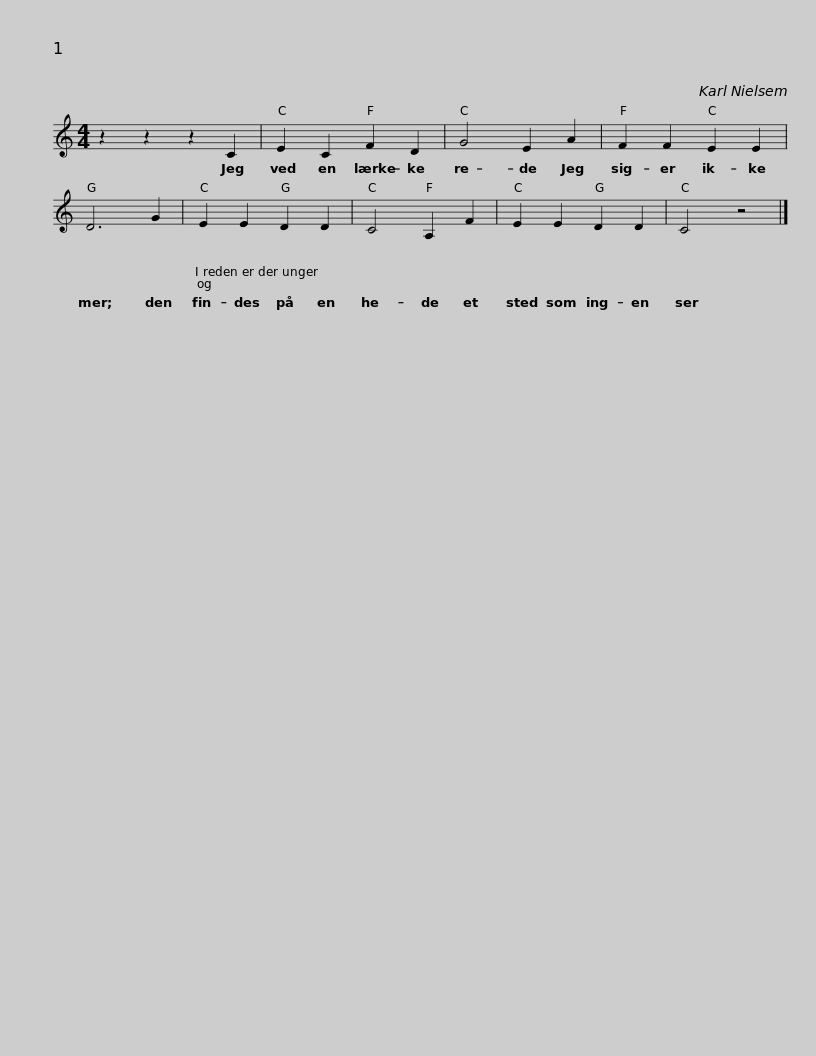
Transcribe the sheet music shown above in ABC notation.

X:1
L:1/8
M:4/4
I:linebreak $
K:C
V:1 treble
V:1
 z2 z2 z2 C2 | E2 C2 F2 D2 | G4 E2 A2 | F2 F2 E2 E2 | D6 G2 |$ %5
 E2 E2 D2 D2 | C4 A,2 F2 | E2 E2 D2 D2 | C4 z4 |] %9
